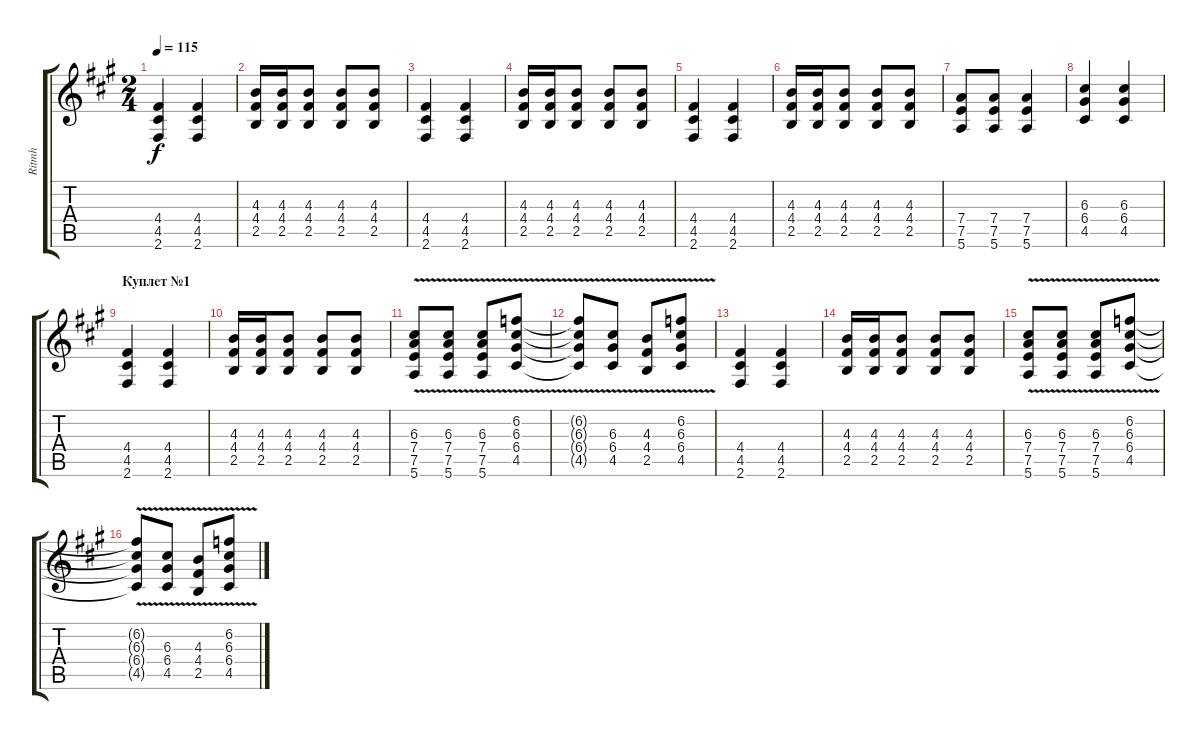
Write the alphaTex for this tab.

\track ("Ritmh" "Ritmh") {instrument overdrivenguitar}
\staff {score tabs}
\tuning (E4 B3 G3 D3 A2 E2) {hide}
\ts (2 4)
\tempo 115
\clef g2
\ks f#minor
(4.4 4.5 2.6).4{dy f} (4.4 4.5 2.6).4 |
(4.3 4.4 2.5).16 (4.3 4.4 2.5).16 (4.3 4.4 2.5).8 (4.3 4.4 2.5).8 (4.3 4.4 2.5).8 |
(4.4 4.5 2.6).4 (4.4 4.5 2.6).4 |
(4.3 4.4 2.5).16 (4.3 4.4 2.5).16 (4.3 4.4 2.5).8 (4.3 4.4 2.5).8 (4.3 4.4 2.5).8 |
(4.4 4.5 2.6).4 (4.4 4.5 2.6).4 |
(4.3 4.4 2.5).16 (4.3 4.4 2.5).16 (4.3 4.4 2.5).8 (4.3 4.4 2.5).8 (4.3 4.4 2.5).8 |
(7.4 7.5 5.6).8 (7.4 7.5 5.6).8 (7.4 7.5 5.6).4 |
(6.3 6.4 4.5).4 (6.3 6.4 4.5).4 |
\section ("" "Куплет №1")
(4.4 4.5 2.6).4 (4.4 4.5 2.6).4 |
(4.3 4.4 2.5).16 (4.3 4.4 2.5).16 (4.3 4.4 2.5).8 (4.3 4.4 2.5).8 (4.3 4.4 2.5).8 |
(6.3{v} 7.4{v} 7.5{v} 5.6{v}).8 (6.3{v} 7.4{v} 7.5{v} 5.6{v}).8 (6.3{v} 7.4{v} 7.5{v} 5.6{v}).8 (6.2{v} 6.3{v} 6.4{v} 4.5{v}).8 |
(6.2{t} 6.3{t} 6.4{t} 4.5{t}).8 (6.3{v} 6.4{v} 4.5{v}).8 (4.3{v} 4.4{v} 2.5{v}).8 (6.2{v} 6.3{v} 6.4{v} 4.5{v}).8 |
(4.4 4.5 2.6).4 (4.4 4.5 2.6).4 |
(4.3 4.4 2.5).16 (4.3 4.4 2.5).16 (4.3 4.4 2.5).8 (4.3 4.4 2.5).8 (4.3 4.4 2.5).8 |
(6.3{v} 7.4{v} 7.5{v} 5.6{v}).8 (6.3{v} 7.4{v} 7.5{v} 5.6{v}).8 (6.3{v} 7.4{v} 7.5{v} 5.6{v}).8 (6.2{v} 6.3{v} 6.4{v} 4.5{v}).8 |
(6.2{t} 6.3{t} 6.4{t} 4.5{t}).8 (6.3{v} 6.4{v} 4.5{v}).8 (4.3{v} 4.4{v} 2.5{v}).8 (6.2{v} 6.3{v} 6.4{v} 4.5{v}).8
